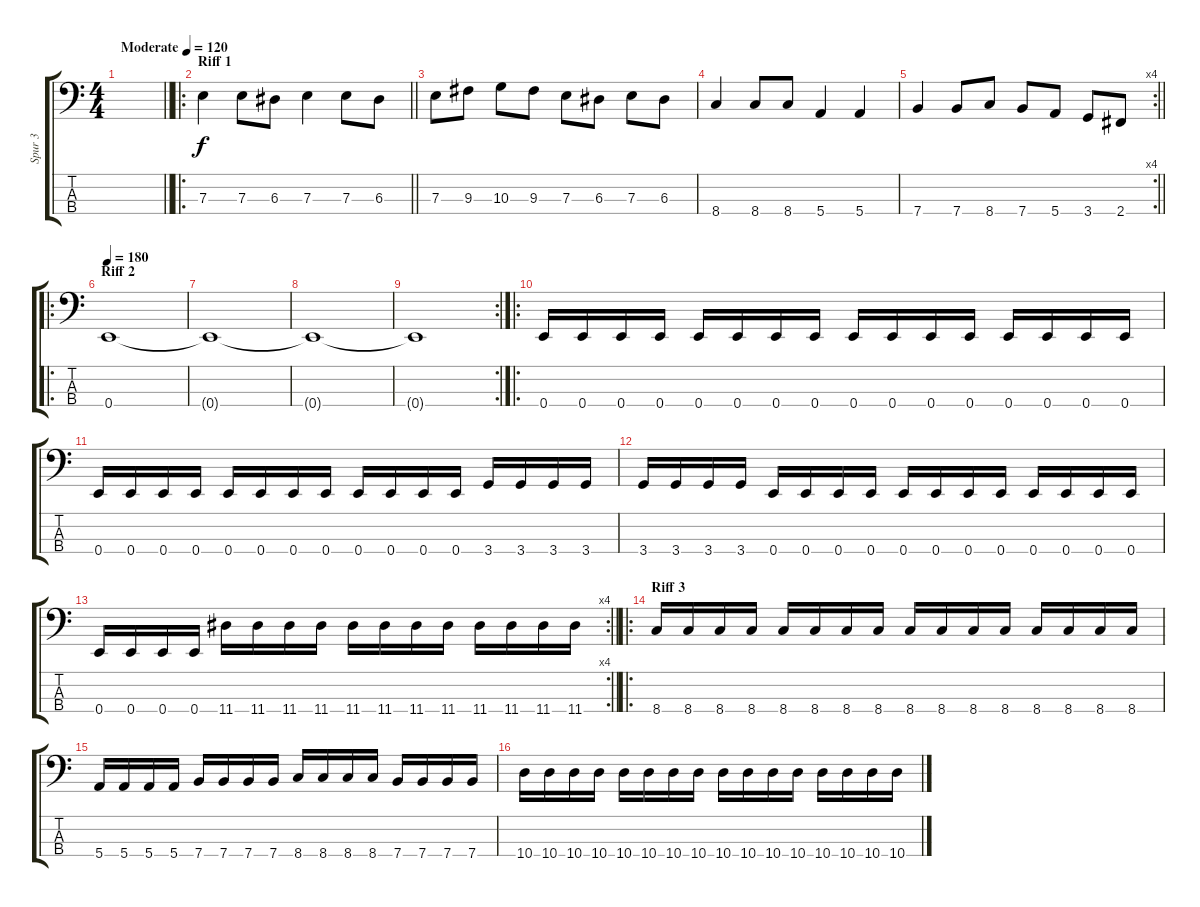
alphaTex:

\track ("Spur 3" "Spur 3") {instrument electricbasspick}
\staff {score tabs}
\tuning (G2 D2 A1 E1) {hide}
\ts (4 4)
\tempo (120 "Moderate")
\clef f4
\barLineRight lightlight
\ks c
|
\ro
\section ("" "Riff 1")
\barLineRight lightlight
7.3.4 7.3.8 6.3.8 7.3.4 7.3.8 6.3.8 |
\section ("" "")
7.3.8 9.3.8 10.3.8 9.3.8 7.3.8 6.3.8 7.3.8 6.3.8 |
8.4.4 8.4.8 8.4.8 5.4.4 5.4.4 |
\rc 4
\barLineRight lightlight
7.4.4 7.4.8 8.4.8 7.4.8 5.4.8 3.4.8 2.4.8 |
\ro
\section ("" "Riff 2")
\tempo 180
0.4.1 |
0.4{t}.1 |
0.4{t}.1 |
\rc 2
0.4{t}.1 |
\ro
0.4.16 0.4.16 0.4.16 0.4.16 0.4.16 0.4.16 0.4.16 0.4.16 0.4.16 0.4.16 0.4.16 0.4.16 0.4.16 0.4.16 0.4.16 0.4.16 |
0.4.16 0.4.16 0.4.16 0.4.16 0.4.16 0.4.16 0.4.16 0.4.16 0.4.16 0.4.16 0.4.16 0.4.16 3.4.16 3.4.16 3.4.16 3.4.16 |
3.4.16 3.4.16 3.4.16 3.4.16 0.4.16 0.4.16 0.4.16 0.4.16 0.4.16 0.4.16 0.4.16 0.4.16 0.4.16 0.4.16 0.4.16 0.4.16 |
\rc 4
\barLineRight lightlight
0.4.16 0.4.16 0.4.16 0.4.16 11.4.16 11.4.16 11.4.16 11.4.16 11.4.16 11.4.16 11.4.16 11.4.16 11.4.16 11.4.16 11.4.16 11.4.16 |
\ro
\section ("" "Riff 3")
8.4.16 8.4.16 8.4.16 8.4.16 8.4.16 8.4.16 8.4.16 8.4.16 8.4.16 8.4.16 8.4.16 8.4.16 8.4.16 8.4.16 8.4.16 8.4.16 |
5.4.16 5.4.16 5.4.16 5.4.16 7.4.16 7.4.16 7.4.16 7.4.16 8.4.16 8.4.16 8.4.16 8.4.16 7.4.16 7.4.16 7.4.16 7.4.16 |
10.4.16 10.4.16 10.4.16 10.4.16 10.4.16 10.4.16 10.4.16 10.4.16 10.4.16 10.4.16 10.4.16 10.4.16 10.4.16 10.4.16 10.4.16 10.4.16
